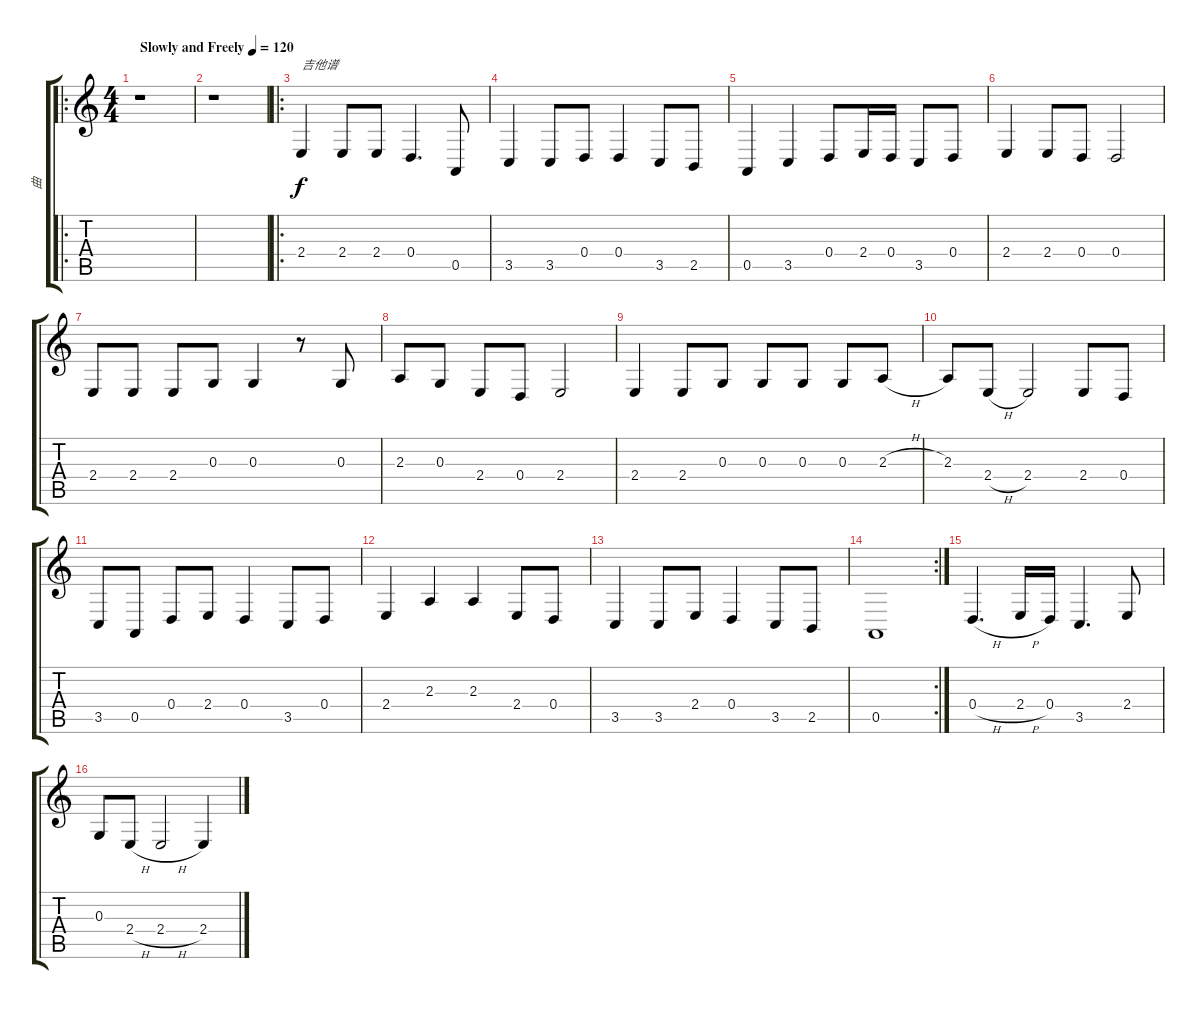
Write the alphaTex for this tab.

\track ("曲" "曲") {instrument churchorgan}
\staff {score tabs}
\tuning (E4 B3 G3 D3 A2 E2) {hide}
\ro
\ts (4 4)
\tempo (120 "Slowly and Freely")
\clef g2
\ks c
r.1{dy f instrument churchorgan} |
r.1 |
\ro
2.4.4{txt "吉他谱"} 2.4.8 2.4.8 0.4.4{d} 0.5.8 |
3.5.4 3.5.8 0.4.8 0.4.4 3.5.8 2.5.8 |
0.5.4 3.5.4 0.4.8 2.4.16 0.4.16 3.5.8 0.4.8 |
2.4.4 2.4.8 0.4.8 0.4.2 |
2.4.8 2.4.8 2.4.8 0.3.8 0.3.4 r.8 0.3.8 |
2.3.8 0.3.8 2.4.8 0.4.8 2.4.2 |
2.4.4 2.4.8 0.3.8 0.3.8 0.3.8 0.3.8 2.3{h}.8 |
2.3.8 2.4{h}.8 2.4.2 2.4.8 0.4.8 |
3.5.8 0.5.8 0.4.8 2.4.8 0.4.4 3.5.8 0.4.8 |
2.4.4 2.3.4 2.3.4 2.4.8 0.4.8 |
3.5.4 3.5.8 2.4.8 0.4.4 3.5.8 2.5.8 |
\rc 2
0.5.1 |
0.4{h}.4{d} 2.4{h}.16 0.4.16 3.5.4{d} 2.4.8 |
0.3.8 2.4{h}.8 2.4{h}.2 2.4.4
